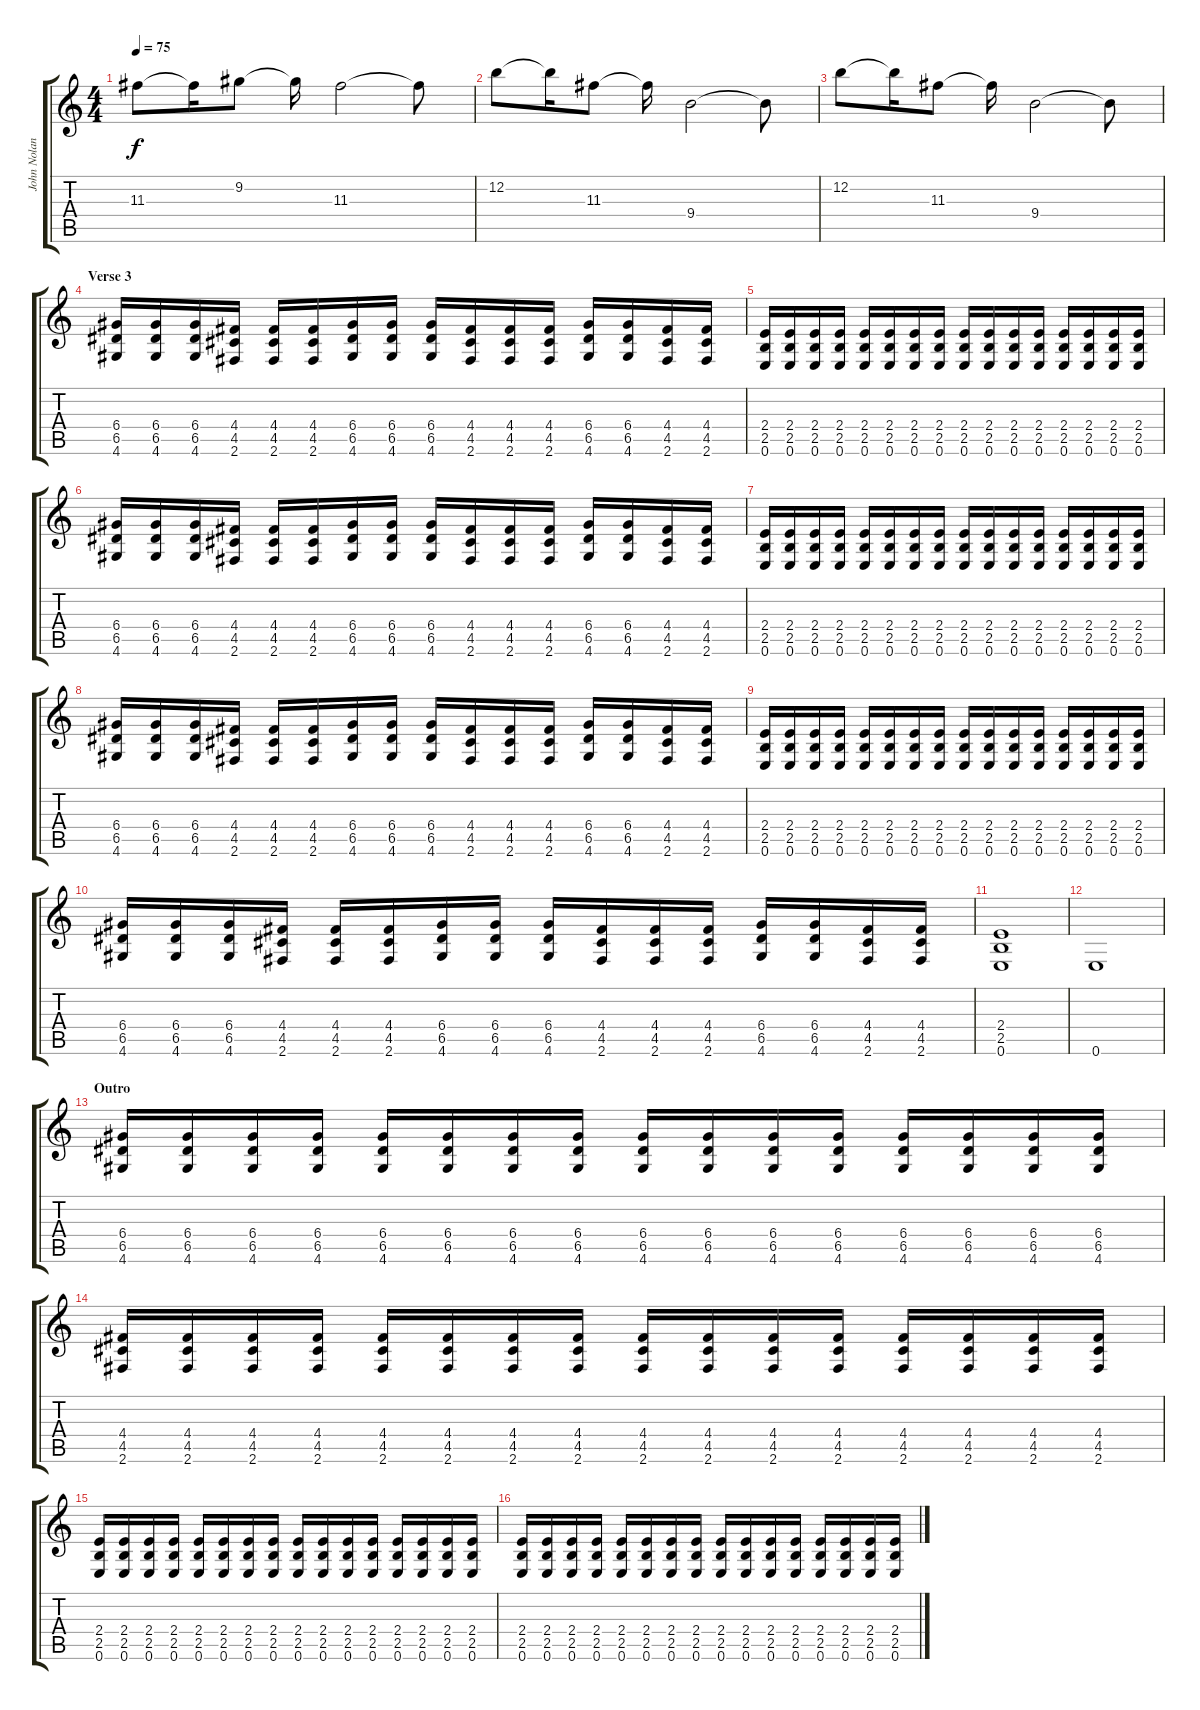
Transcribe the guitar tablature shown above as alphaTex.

\track ("John Nolan (Rhythm Guitar)" "John Nolan") {instrument distortionguitar}
\staff {score tabs}
\tuning (E4 B3 G3 D3 A2 E2) {hide}
\ts (4 4)
\tempo 75
\clef g2
\ks c
11.3.8{dy f} 11.3{t}.16 9.2.8 9.2{t}.16 11.3.2 11.3{t}.8 |
12.2.8 12.2{t}.16 11.3.8 11.3{t}.16 9.4.2 9.4{t}.8 |
12.2.8 12.2{t}.16 11.3.8 11.3{t}.16 9.4.2 9.4{t}.8 |
\section ("" "Verse 3")
(6.4 6.5 4.6).16 (6.4 6.5 4.6).16 (6.4 6.5 4.6).16 (4.4 4.5 2.6).16 (4.4 4.5 2.6).16 (4.4 4.5 2.6).16 (6.4 6.5 4.6).16 (6.4 6.5 4.6).16 (6.4 6.5 4.6).16 (4.4 4.5 2.6).16 (4.4 4.5 2.6).16 (4.4 4.5 2.6).16 (6.4 6.5 4.6).16 (6.4 6.5 4.6).16 (4.4 4.5 2.6).16 (4.4 4.5 2.6).16 |
(2.4 2.5 0.6).16 (2.4 2.5 0.6).16 (2.4 2.5 0.6).16 (2.4 2.5 0.6).16 (2.4 2.5 0.6).16 (2.4 2.5 0.6).16 (2.4 2.5 0.6).16 (2.4 2.5 0.6).16 (2.4 2.5 0.6).16 (2.4 2.5 0.6).16 (2.4 2.5 0.6).16 (2.4 2.5 0.6).16 (2.4 2.5 0.6).16 (2.4 2.5 0.6).16 (2.4 2.5 0.6).16 (2.4 2.5 0.6).16 |
(6.4 6.5 4.6).16 (6.4 6.5 4.6).16 (6.4 6.5 4.6).16 (4.4 4.5 2.6).16 (4.4 4.5 2.6).16 (4.4 4.5 2.6).16 (6.4 6.5 4.6).16 (6.4 6.5 4.6).16 (6.4 6.5 4.6).16 (4.4 4.5 2.6).16 (4.4 4.5 2.6).16 (4.4 4.5 2.6).16 (6.4 6.5 4.6).16 (6.4 6.5 4.6).16 (4.4 4.5 2.6).16 (4.4 4.5 2.6).16 |
(2.4 2.5 0.6).16 (2.4 2.5 0.6).16 (2.4 2.5 0.6).16 (2.4 2.5 0.6).16 (2.4 2.5 0.6).16 (2.4 2.5 0.6).16 (2.4 2.5 0.6).16 (2.4 2.5 0.6).16 (2.4 2.5 0.6).16 (2.4 2.5 0.6).16 (2.4 2.5 0.6).16 (2.4 2.5 0.6).16 (2.4 2.5 0.6).16 (2.4 2.5 0.6).16 (2.4 2.5 0.6).16 (2.4 2.5 0.6).16 |
(6.4 6.5 4.6).16 (6.4 6.5 4.6).16 (6.4 6.5 4.6).16 (4.4 4.5 2.6).16 (4.4 4.5 2.6).16 (4.4 4.5 2.6).16 (6.4 6.5 4.6).16 (6.4 6.5 4.6).16 (6.4 6.5 4.6).16 (4.4 4.5 2.6).16 (4.4 4.5 2.6).16 (4.4 4.5 2.6).16 (6.4 6.5 4.6).16 (6.4 6.5 4.6).16 (4.4 4.5 2.6).16 (4.4 4.5 2.6).16 |
(2.4 2.5 0.6).16 (2.4 2.5 0.6).16 (2.4 2.5 0.6).16 (2.4 2.5 0.6).16 (2.4 2.5 0.6).16 (2.4 2.5 0.6).16 (2.4 2.5 0.6).16 (2.4 2.5 0.6).16 (2.4 2.5 0.6).16 (2.4 2.5 0.6).16 (2.4 2.5 0.6).16 (2.4 2.5 0.6).16 (2.4 2.5 0.6).16 (2.4 2.5 0.6).16 (2.4 2.5 0.6).16 (2.4 2.5 0.6).16 |
(6.4 6.5 4.6).16 (6.4 6.5 4.6).16 (6.4 6.5 4.6).16 (4.4 4.5 2.6).16 (4.4 4.5 2.6).16 (4.4 4.5 2.6).16 (6.4 6.5 4.6).16 (6.4 6.5 4.6).16 (6.4 6.5 4.6).16 (4.4 4.5 2.6).16 (4.4 4.5 2.6).16 (4.4 4.5 2.6).16 (6.4 6.5 4.6).16 (6.4 6.5 4.6).16 (4.4 4.5 2.6).16 (4.4 4.5 2.6).16 |
(2.4 2.5 0.6).1 |
0.6.1 |
\section ("" "Outro")
(6.4 6.5 4.6).16 (6.4 6.5 4.6).16 (6.4 6.5 4.6).16 (6.4 6.5 4.6).16 (6.4 6.5 4.6).16 (6.4 6.5 4.6).16 (6.4 6.5 4.6).16 (6.4 6.5 4.6).16 (6.4 6.5 4.6).16 (6.4 6.5 4.6).16 (6.4 6.5 4.6).16 (6.4 6.5 4.6).16 (6.4 6.5 4.6).16 (6.4 6.5 4.6).16 (6.4 6.5 4.6).16 (6.4 6.5 4.6).16 |
(4.4 4.5 2.6).16 (4.4 4.5 2.6).16 (4.4 4.5 2.6).16 (4.4 4.5 2.6).16 (4.4 4.5 2.6).16 (4.4 4.5 2.6).16 (4.4 4.5 2.6).16 (4.4 4.5 2.6).16 (4.4 4.5 2.6).16 (4.4 4.5 2.6).16 (4.4 4.5 2.6).16 (4.4 4.5 2.6).16 (4.4 4.5 2.6).16 (4.4 4.5 2.6).16 (4.4 4.5 2.6).16 (4.4 4.5 2.6).16 |
(2.4 2.5 0.6).16 (2.4 2.5 0.6).16 (2.4 2.5 0.6).16 (2.4 2.5 0.6).16 (2.4 2.5 0.6).16 (2.4 2.5 0.6).16 (2.4 2.5 0.6).16 (2.4 2.5 0.6).16 (2.4 2.5 0.6).16 (2.4 2.5 0.6).16 (2.4 2.5 0.6).16 (2.4 2.5 0.6).16 (2.4 2.5 0.6).16 (2.4 2.5 0.6).16 (2.4 2.5 0.6).16 (2.4 2.5 0.6).16 |
(2.4 2.5 0.6).16 (2.4 2.5 0.6).16 (2.4 2.5 0.6).16 (2.4 2.5 0.6).16 (2.4 2.5 0.6).16 (2.4 2.5 0.6).16 (2.4 2.5 0.6).16 (2.4 2.5 0.6).16 (2.4 2.5 0.6).16 (2.4 2.5 0.6).16 (2.4 2.5 0.6).16 (2.4 2.5 0.6).16 (2.4 2.5 0.6).16 (2.4 2.5 0.6).16 (2.4 2.5 0.6).16 (2.4 2.5 0.6).16
